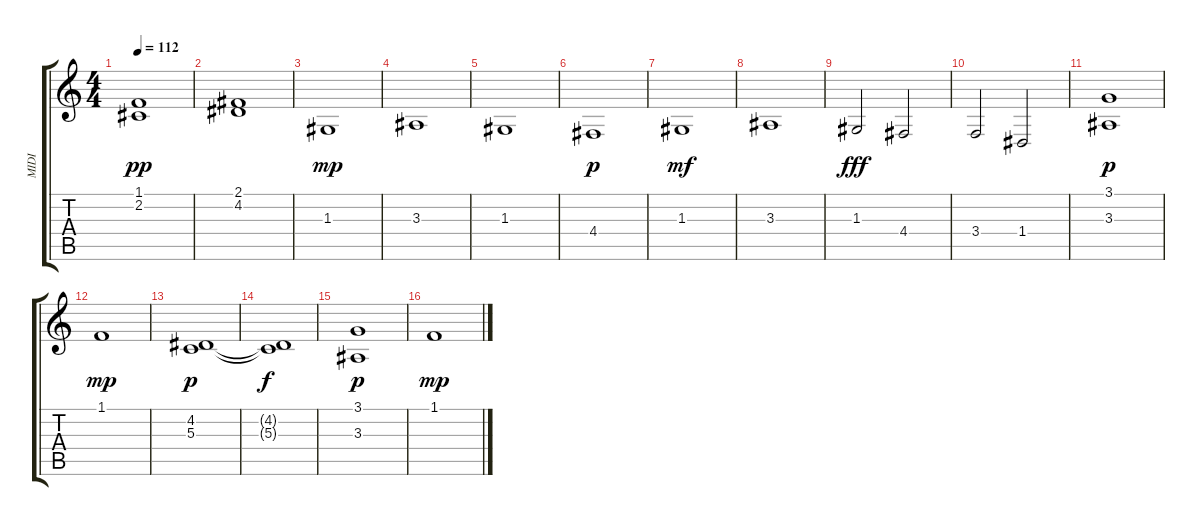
\track ("MIDI" "MIDI") {instrument stringensemble2}
\staff {score tabs}
\tuning (E4 B3 G3 D3 A2 E2) {hide}
\ts (4 4)
\tempo 112
\clef g2
\ks c
(1.1 2.2).1{dy pp} |
(2.1 4.2).1 |
1.3.1{dy mp} |
3.3.1 |
1.3.1 |
4.4.1{dy p} |
1.3.1{dy mf} |
3.3.1 |
1.3.2{dy fff} 4.4.2 |
3.4.2 1.4.2 |
(3.1 3.3).1{dy p} |
1.1.1{dy mp} |
(4.2 5.3).1{dy p} |
(4.2{t} 5.3{t}).1{dy f} |
(3.1 3.3).1{dy p} |
1.1.1{dy mp}
